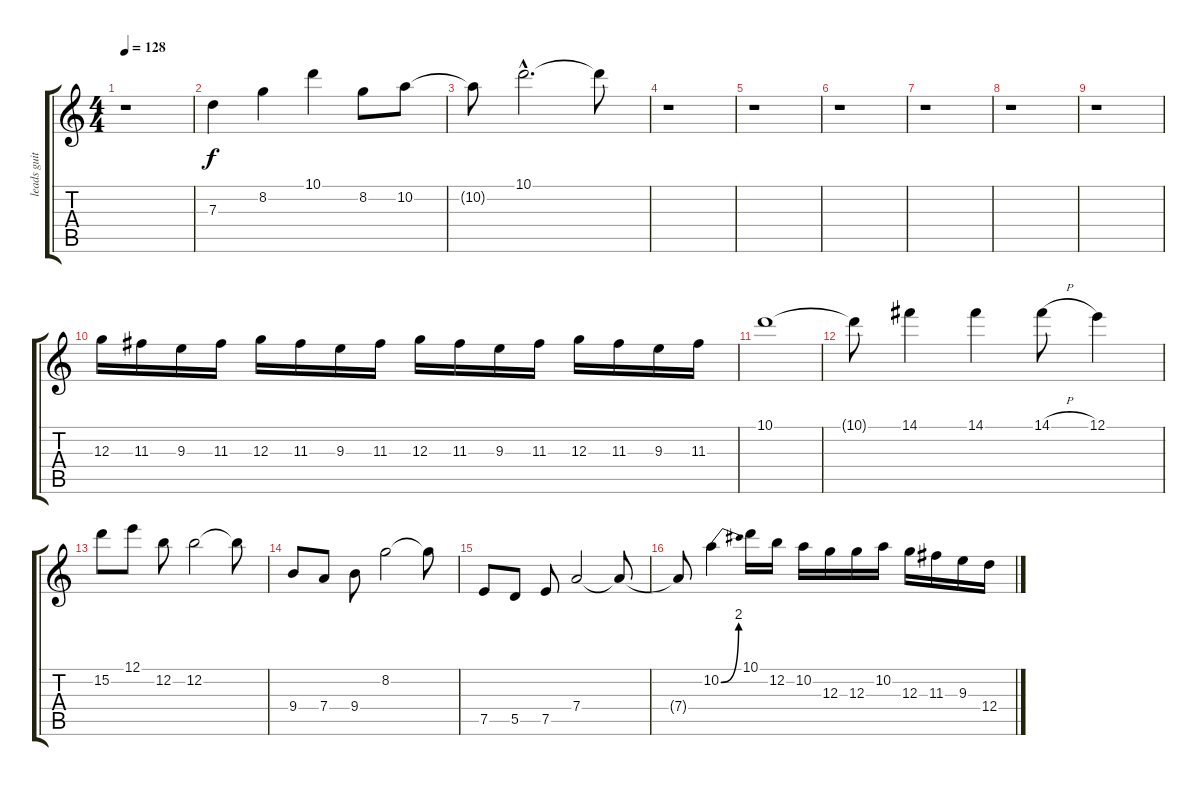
\track ("leads guitar 1" "leads guit") {instrument distortionguitar}
\staff {score tabs}
\tuning (E4 B3 G3 D3 A2 E2) {hide}
\ts (4 4)
\tempo 128
\clef g2
\ks c
r.1{dy f} |
7.3.4 8.2.4 10.1.4 8.2.8 10.2.8 |
10.2{t}.8 10.1{hac}.2{d} 10.1{t}.8 |
r.1 |
r.1 |
r.1 |
r.1 |
r.1 |
r.1 |
12.3.16 11.3.16 9.3.16 11.3.16 12.3.16 11.3.16 9.3.16 11.3.16 12.3.16 11.3.16 9.3.16 11.3.16 12.3.16 11.3.16 9.3.16 11.3.16 |
10.1.1 |
10.1{t}.8 14.1.4 14.1.4 14.1{h}.8 12.1.4 |
15.2.8 12.1.8 12.2.8 12.2.2 12.2{t}.8 |
9.4.8 7.4.8 9.4.8 8.2.2 8.2{t}.8 |
7.5.8 5.5.8 7.5.8 7.4.2 7.4{t}.8 |
7.4{t}.8 10.2{be (bend 0 0 60 8)}.4 10.1.16 12.2.16 10.2.16 12.3.16 12.3.16 10.2.16 12.3.16 11.3.16 9.3.16 12.4.16
